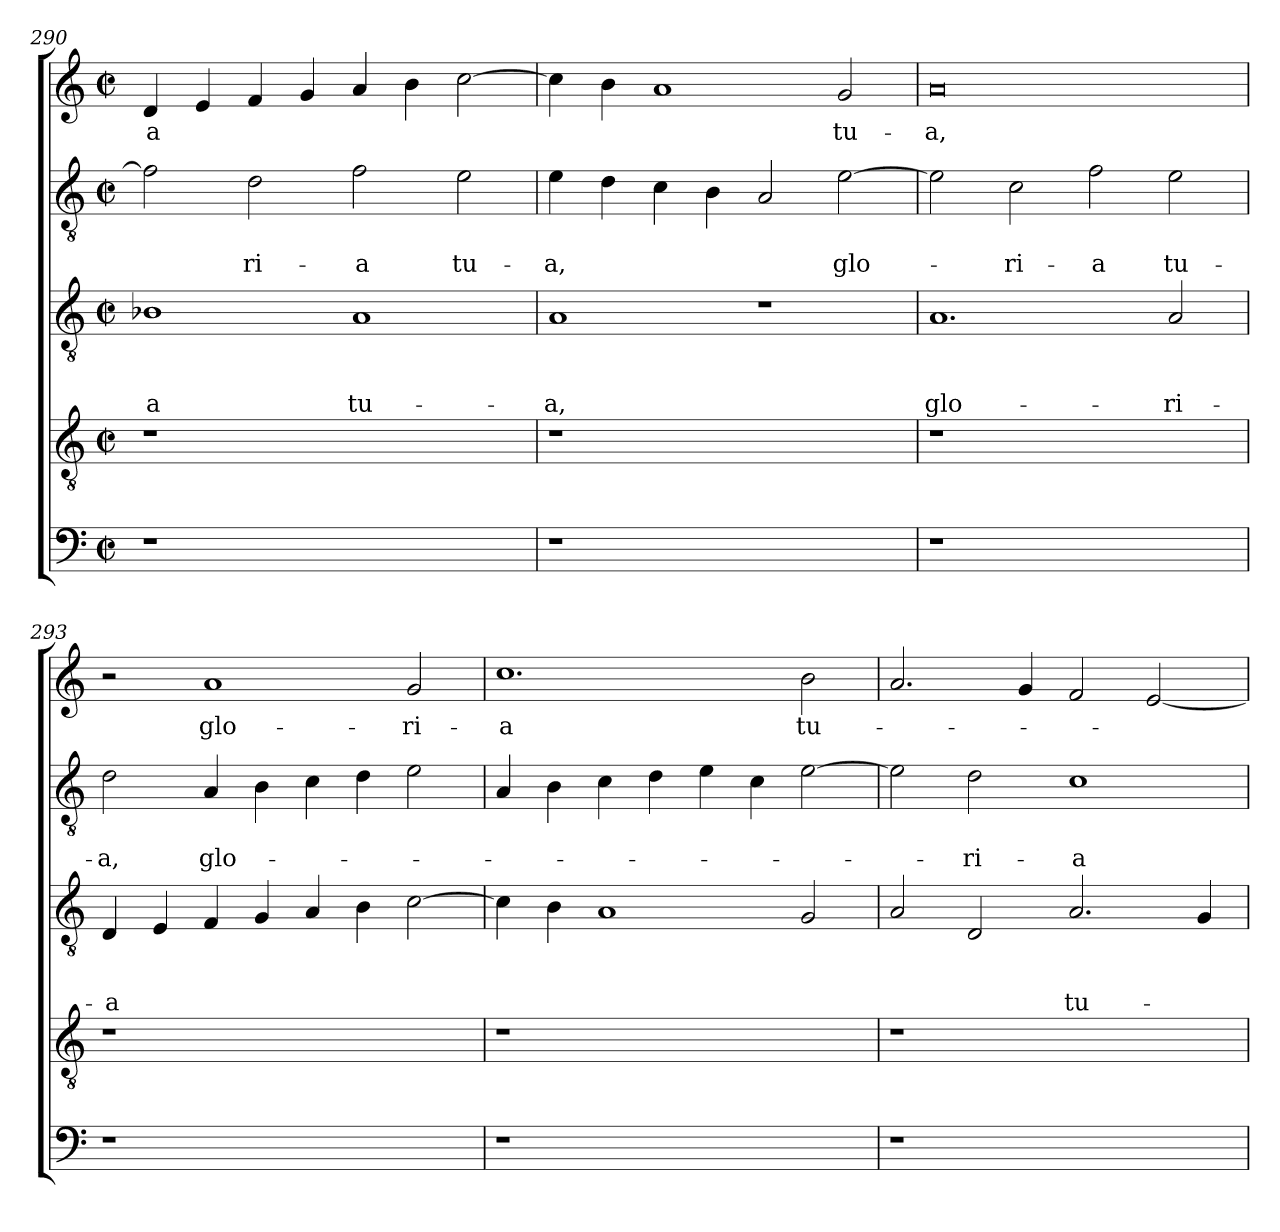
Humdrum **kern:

**kern	**kern	**kern	**text	**text	**text	**kern	**text	**text	**kern	**text
*part5	*part4	*part3	*part3	*part3	*part3	*part2	*part2	*part2	*part1	*part1
*staff5	*staff4	*staff3	*staff3	*staff3	*staff3	*staff2	*staff2	*staff2	*staff1	*staff1
*clefF4	*clefGv2	*clefGv2	*	*	*	*clefGv2	*	*	*clefG2	*
*k[]	*k[]	*k[]	*	*	*	*k[]	*	*	*k[]	*
*C:	*C:	*C:	*	*	*	*C:	*	*	*C:	*
*M2/2	*M2/2	*M2/2	*	*	*	*M2/2	*	*	*M2/2	*
*met(c|)	*met(c|)	*met(c|)	*	*	*	*met(c|)	*	*	*met(c|)	*
=290	=290	=290	=290	=290	=290	=290	=290	=290	=290	=290
1r	1r	1B-	.	.	-a	2f\]	.	.	4d/	-a
.	.	.	.	.	.	.	.	.	4e/	.
.	.	.	.	.	.	2d\	.	-ri-	4f/	.
.	.	.	.	.	.	.	.	.	4g/	.
1ryy	1ryy	1A	.	.	tu-	2f\	.	-a	4a/	.
.	.	.	.	.	.	.	.	.	4b\	.
.	.	.	.	.	.	2e\	.	tu-	[2cc\	.
=291	=291	=291	=291	=291	=291	=291	=291	=291	=291	=291
1r	1r	1A	.	.	-a,	4e\	.	-a,	4cc\]	.
.	.	.	.	.	.	4d\	.	.	4b\	.
.	.	.	.	.	.	4c\	.	.	1a	.
.	.	.	.	.	.	4B\	.	.	.	.
1ryy	1ryy	1r	.	.	.	2A/	.	.	.	.
.	.	.	.	.	.	[2e\	.	glo-	2g/	tu-
=292	=292	=292	=292	=292	=292	=292	=292	=292	=292	=292
1r	1r	1.A	.	.	glo-	2e\]	.	.	0a	-a,
.	.	.	.	.	.	2c\	.	-ri-	.	.
1ryy	1ryy	.	.	.	.	2f\	.	-a	.	.
.	.	2A/	.	.	-ri-	2e\	.	tu-	.	.
!!LO:PB:g=z
=293	=293	=293	=293	=293	=293	=293	=293	=293	=293	=293
1r	1r	4D/	.	.	-a	2d\	.	-a,	2r	.
.	.	4E/	.	.	.	.	.	.	.	.
.	.	4F/	.	.	.	4A/	.	glo-	1a	glo-
.	.	4G/	.	.	.	4B\	.	.	.	.
1ryy	1ryy	4A/	.	.	.	4c\	.	.	.	.
.	.	4B\	.	.	.	4d\	.	.	.	.
.	.	[2c\	.	.	.	2e\	.	.	2g/	-ri-
=294	=294	=294	=294	=294	=294	=294	=294	=294	=294	=294
1r	1r	4c\]	.	.	.	4A/	.	.	1.cc	-a
.	.	4B\	.	.	.	4B\	.	.	.	.
.	.	1A	.	.	.	4c\	.	.	.	.
.	.	.	.	.	.	4d\	.	.	.	.
1ryy	1ryy	.	.	.	.	4e\	.	.	.	.
.	.	.	.	.	.	4c\	.	.	.	.
.	.	2G/	.	.	.	[2e\	.	.	2b\	tu-
=295	=295	=295	=295	=295	=295	=295	=295	=295	=295	=295
1r	1r	2A/	.	.	.	2e\]	.	.	2.a/	.
.	.	2D/	.	.	.	2d\	.	-ri-	.	.
.	.	.	.	.	.	.	.	.	4g/	.
1ryy	1ryy	2.A/	.	.	tu-	1c	.	-a	2f/	.
.	.	.	.	.	.	.	.	.	[2e/	.
.	.	4G/	.	.	.	.	.	.	.	.
=	=	=	=	=	=	=	=	=	=	=
*-	*-	*-	*-	*-	*-	*-	*-	*-	*-	*-
